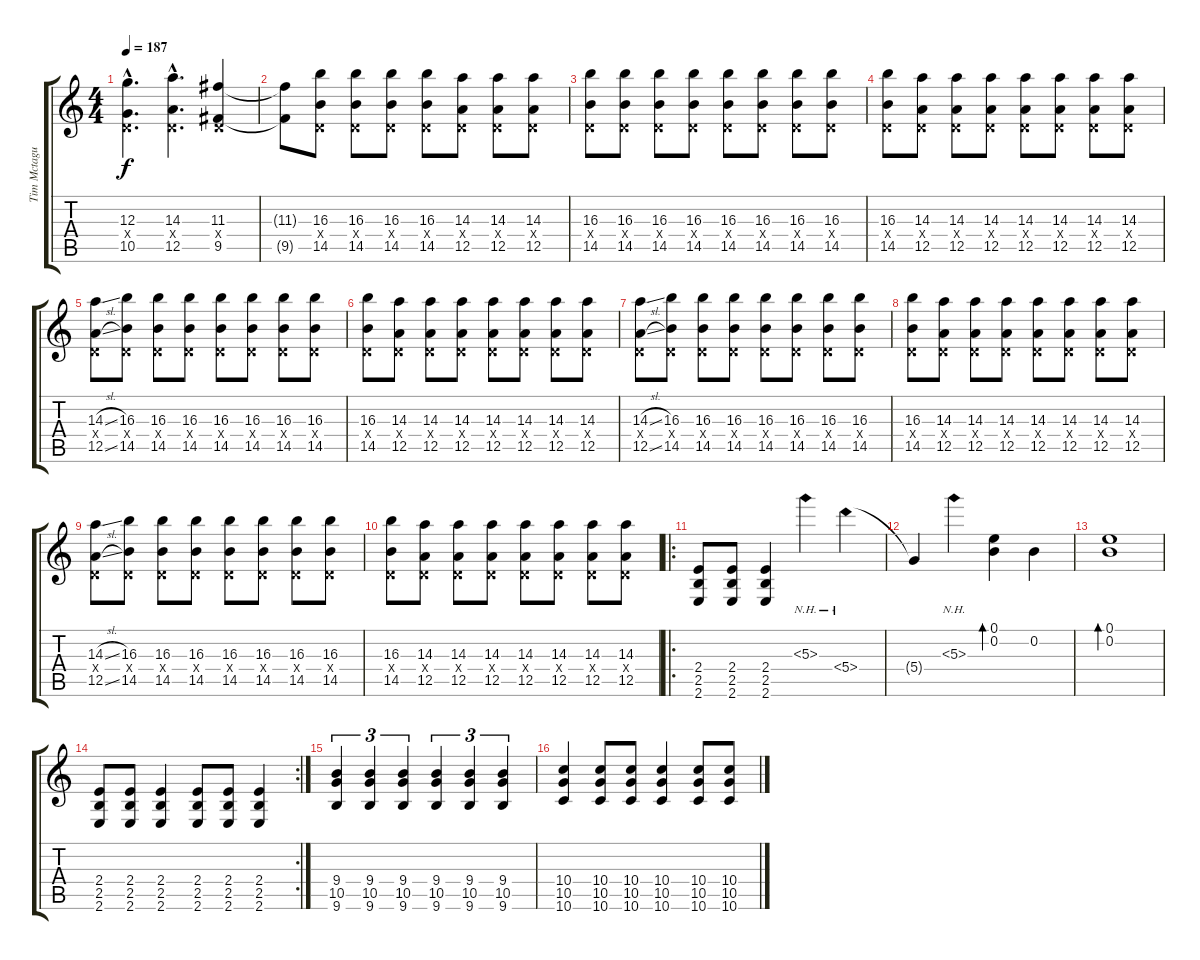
\track ("Tim Mctague" "Tim Mctagu") {instrument distortionguitar}
\staff {score tabs}
\tuning (E4 B3 G3 D3 A2 D2) {hide}
\ts (4 4)
\tempo 187
\clef g2
\ks c
(12.3{hac} 0.4{hac x} 10.5{hac}).4{d dy f} (14.3{hac} 0.4{hac x} 12.5{hac}).4{d} (11.3 0.4{x} 9.5).4 |
(11.3{t} 9.5{t}).8 (16.3 0.4{x} 14.5).8 (16.3 0.4{x} 14.5).8 (16.3 0.4{x} 14.5).8 (16.3 0.4{x} 14.5).8 (14.3 0.4{x} 12.5).8 (14.3 0.4{x} 12.5).8 (14.3 0.4{x} 12.5).8 |
(16.3 0.4{x} 14.5).8 (16.3 0.4{x} 14.5).8 (16.3 0.4{x} 14.5).8 (16.3 0.4{x} 14.5).8 (16.3 0.4{x} 14.5).8 (16.3 0.4{x} 14.5).8 (16.3 0.4{x} 14.5).8 (16.3 0.4{x} 14.5).8 |
(16.3 0.4{x} 14.5).8 (14.3 0.4{x} 12.5).8 (14.3 0.4{x} 12.5).8 (14.3 0.4{x} 12.5).8 (14.3 0.4{x} 12.5).8 (14.3 0.4{x} 12.5).8 (14.3 0.4{x} 12.5).8 (14.3 0.4{x} 12.5).8 |
(14.3{sl} 0.4{x} 12.5{sl}).8 (16.3 0.4{x} 14.5).8 (16.3 0.4{x} 14.5).8 (16.3 0.4{x} 14.5).8 (16.3 0.4{x} 14.5).8 (16.3 0.4{x} 14.5).8 (16.3 0.4{x} 14.5).8 (16.3 0.4{x} 14.5).8 |
(16.3 0.4{x} 14.5).8 (14.3 0.4{x} 12.5).8 (14.3 0.4{x} 12.5).8 (14.3 0.4{x} 12.5).8 (14.3 0.4{x} 12.5).8 (14.3 0.4{x} 12.5).8 (14.3 0.4{x} 12.5).8 (14.3 0.4{x} 12.5).8 |
(14.3{sl} 0.4{x} 12.5{sl}).8 (16.3 0.4{x} 14.5).8 (16.3 0.4{x} 14.5).8 (16.3 0.4{x} 14.5).8 (16.3 0.4{x} 14.5).8 (16.3 0.4{x} 14.5).8 (16.3 0.4{x} 14.5).8 (16.3 0.4{x} 14.5).8 |
(16.3 0.4{x} 14.5).8 (14.3 0.4{x} 12.5).8 (14.3 0.4{x} 12.5).8 (14.3 0.4{x} 12.5).8 (14.3 0.4{x} 12.5).8 (14.3 0.4{x} 12.5).8 (14.3 0.4{x} 12.5).8 (14.3 0.4{x} 12.5).8 |
(14.3{sl} 0.4{x} 12.5{sl}).8 (16.3 0.4{x} 14.5).8 (16.3 0.4{x} 14.5).8 (16.3 0.4{x} 14.5).8 (16.3 0.4{x} 14.5).8 (16.3 0.4{x} 14.5).8 (16.3 0.4{x} 14.5).8 (16.3 0.4{x} 14.5).8 |
(16.3 0.4{x} 14.5).8 (14.3 0.4{x} 12.5).8 (14.3 0.4{x} 12.5).8 (14.3 0.4{x} 12.5).8 (14.3 0.4{x} 12.5).8 (14.3 0.4{x} 12.5).8 (14.3 0.4{x} 12.5).8 (14.3 0.4{x} 12.5).8 |
\ro
(2.4 2.5 2.6).8 (2.4 2.5 2.6).8 (2.4 2.5 2.6).4 5.3{nh}.4 5.4{nh}.4 |
5.4{t}.4 5.3{nh}.4 (0.1 0.2).4{bd 120} 0.2.4 |
(0.1 0.2).1{bd 120} |
\rc 2
(2.4 2.5 2.6).8 (2.4 2.5 2.6).8 (2.4 2.5 2.6).4 (2.4 2.5 2.6).8 (2.4 2.5 2.6).8 (2.4 2.5 2.6).4 |
(9.4 10.5 9.6).4{tu (3 2)} (9.4 10.5 9.6).4{tu (3 2)} (9.4 10.5 9.6).4{tu (3 2)} (9.4 10.5 9.6).4{tu (3 2)} (9.4 10.5 9.6).4{tu (3 2)} (9.4 10.5 9.6).4{tu (3 2)} |
(10.4 10.5 10.6).4 (10.4 10.5 10.6).8 (10.4 10.5 10.6).8 (10.4 10.5 10.6).4 (10.4 10.5 10.6).8 (10.4 10.5 10.6).8
